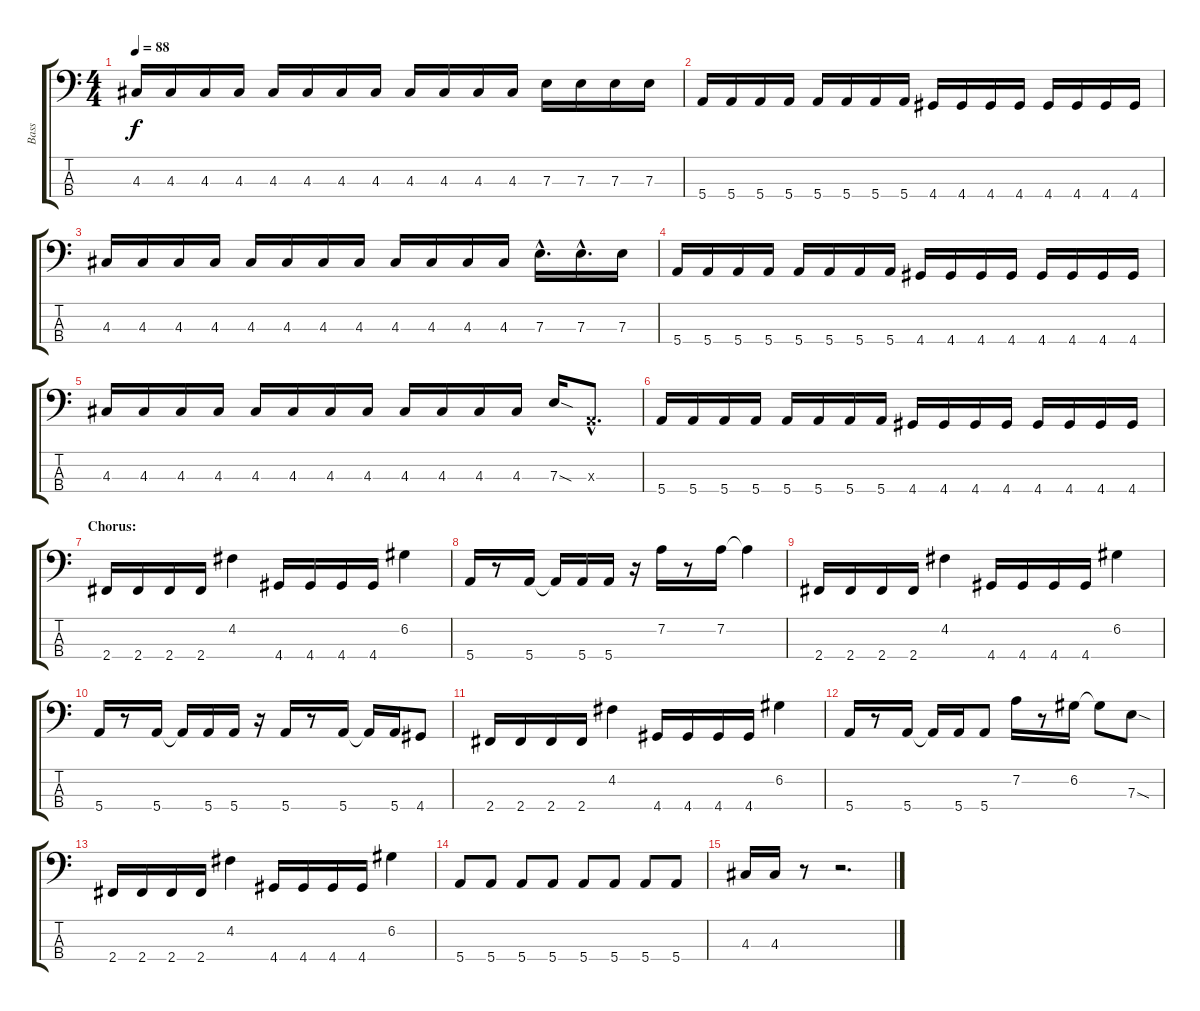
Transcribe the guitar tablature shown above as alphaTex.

\track ("Bass" "Bass") {instrument electricbasspick}
\staff {score tabs}
\tuning (G2 D2 A1 E1) {hide}
\ts (4 4)
\tempo 88
\clef f4
\ks c
4.3.16{dy f} 4.3.16 4.3.16 4.3.16 4.3.16 4.3.16 4.3.16 4.3.16 4.3.16 4.3.16 4.3.16 4.3.16 7.3.16 7.3.16 7.3.16 7.3.16 |
5.4.16 5.4.16 5.4.16 5.4.16 5.4.16 5.4.16 5.4.16 5.4.16 4.4.16 4.4.16 4.4.16 4.4.16 4.4.16 4.4.16 4.4.16 4.4.16 |
4.3.16 4.3.16 4.3.16 4.3.16 4.3.16 4.3.16 4.3.16 4.3.16 4.3.16 4.3.16 4.3.16 4.3.16 7.3{hac}.16{d} 7.3{hac}.16{d} 7.3.16 |
5.4.16 5.4.16 5.4.16 5.4.16 5.4.16 5.4.16 5.4.16 5.4.16 4.4.16 4.4.16 4.4.16 4.4.16 4.4.16 4.4.16 4.4.16 4.4.16 |
4.3.16 4.3.16 4.3.16 4.3.16 4.3.16 4.3.16 4.3.16 4.3.16 4.3.16 4.3.16 4.3.16 4.3.16 7.3{sod}.16 0.3{hac x}.8{d} |
5.4.16 5.4.16 5.4.16 5.4.16 5.4.16 5.4.16 5.4.16 5.4.16 4.4.16 4.4.16 4.4.16 4.4.16 4.4.16 4.4.16 4.4.16 4.4.16 |
\section ("" "Chorus:")
2.4.16 2.4.16 2.4.16 2.4.16 4.2.4 4.4.16 4.4.16 4.4.16 4.4.16 6.2.4 |
5.4.16 r.8 5.4.16 5.4{t}.16 5.4.16 5.4.16 r.16 7.2.16 r.8 7.2.16 7.2{t}.4 |
2.4.16 2.4.16 2.4.16 2.4.16 4.2.4 4.4.16 4.4.16 4.4.16 4.4.16 6.2.4 |
5.4.16 r.8 5.4.16 5.4{t}.16 5.4.16 5.4.16 r.16 5.4.16 r.8 5.4.16 5.4{t}.16 5.4.16 4.4.8 |
2.4.16 2.4.16 2.4.16 2.4.16 4.2.4 4.4.16 4.4.16 4.4.16 4.4.16 6.2.4 |
5.4.16 r.8 5.4.16 5.4{t}.16 5.4.16 5.4.8 7.2.16 r.8 6.2.16 6.2{t}.8 7.3{sod}.8 |
2.4.16 2.4.16 2.4.16 2.4.16 4.2.4 4.4.16 4.4.16 4.4.16 4.4.16 6.2.4 |
5.4.8 5.4.8 5.4.8 5.4.8 5.4.8 5.4.8 5.4.8 5.4.8 |
4.3.16 4.3.16 r.8 r.2{d}
